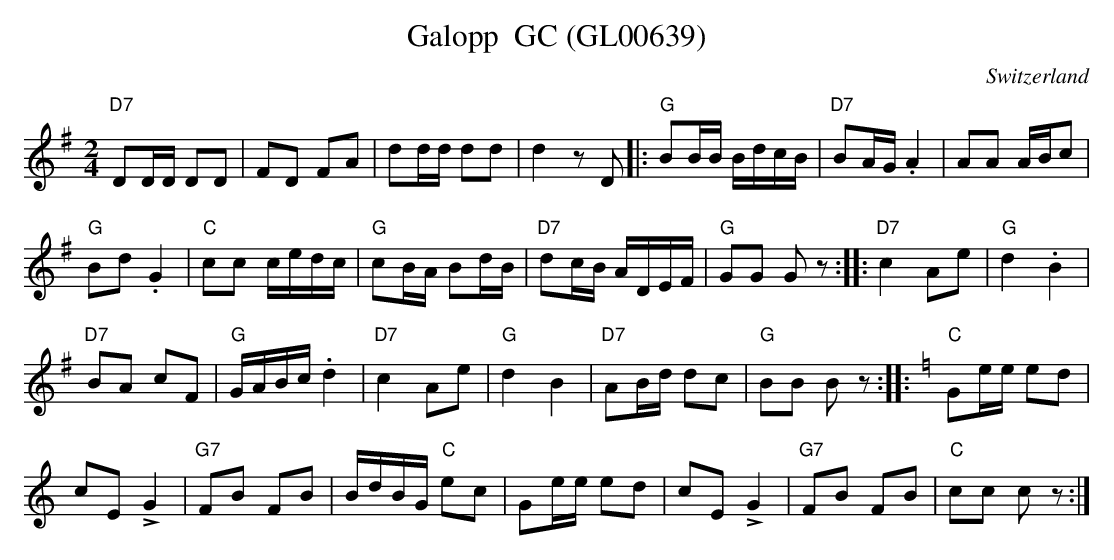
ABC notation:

X:1
T:Galopp  GC (GL00639)
M:2/4
L:1/8
O:Switzerland
K:G major
"D7"DD/2D/2 DD | FD FA | dd/2d/2 dd | d2zD |: "G"BB/2B/2 B/2d/2c/2B/2 | "D7"BA/2G/2.A2 | AA A/2B/2c |
"G"Bd.G2 | "C"cc c/2e/2d/2c/2 | "G"cB/2A/2 Bd/2B/2 | "D7"dc/2B/2 A/2D/2E/2F/2 | "G"GG Gz :: "D7"c2Ae | "G"d2.B2 |
"D7"BA cF | "G"G/2A/2B/2c/2 .d2 | "D7" c2Ae | "G"d2B2 | "D7"AB/2d/2 dc | "G"BB Bz :: [K:C] "C"Ge/2e/2 ed |
cE !>!G2 | "G7"FB FB | B/2d/2B/2G/2 "C"ec | Ge/2e/2 ed | cE !>!G2 | "G7"FB FB | "C"cc cz :|
